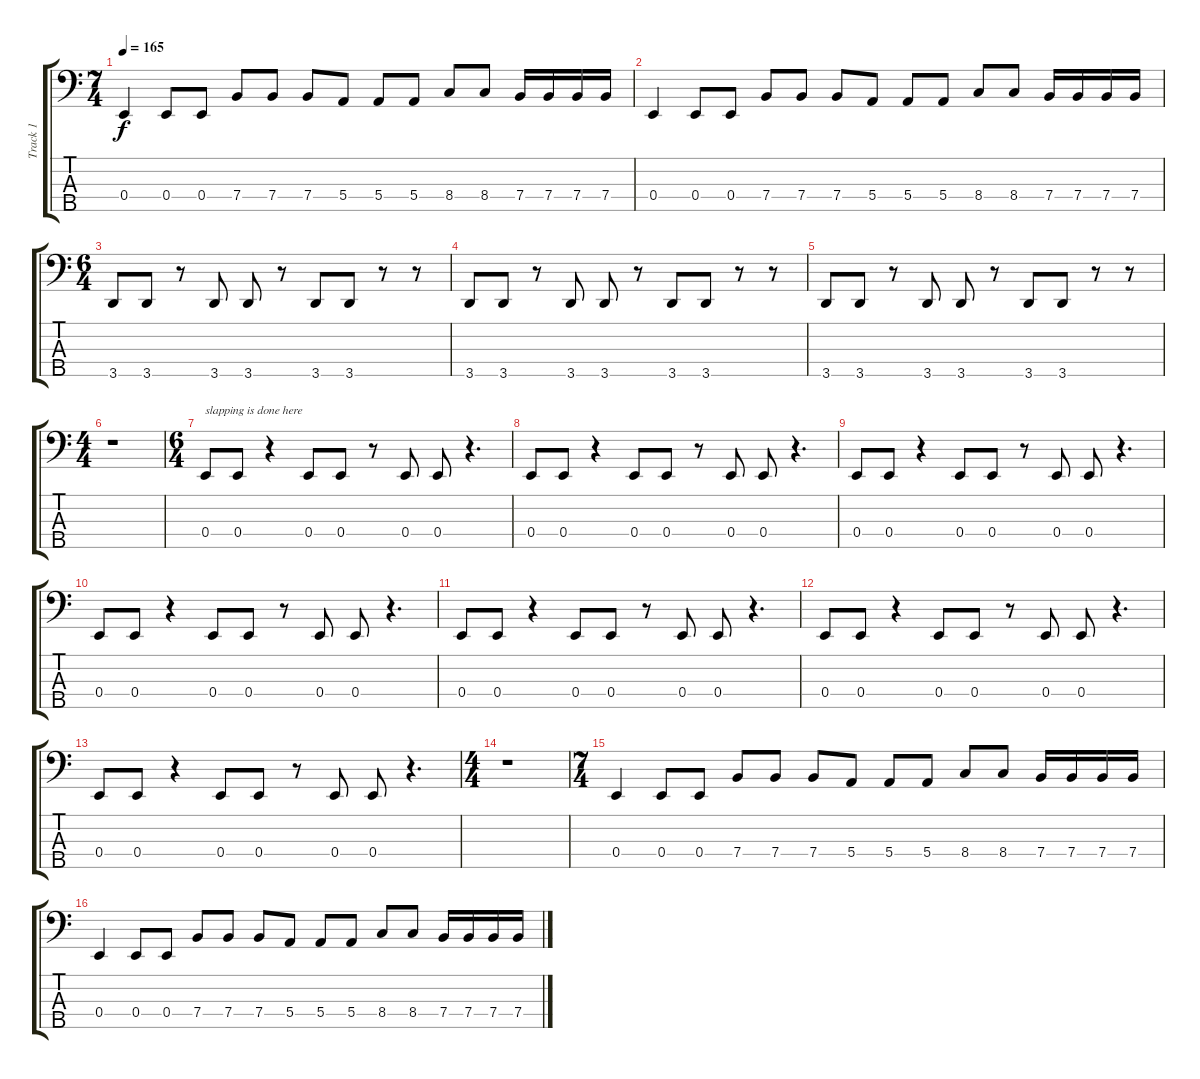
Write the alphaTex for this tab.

\track ("Track 1" "Track 1") {instrument electricbassfinger}
\staff {score tabs}
\tuning (G2 D2 A1 E1 B0) {hide}
\ts (7 4)
\tempo 165
\clef f4
\ks c
0.4.4{dy f} 0.4.8 0.4.8 7.4.8 7.4.8 7.4.8 5.4.8 5.4.8 5.4.8 8.4.8 8.4.8 7.4.16 7.4.16 7.4.16 7.4.16 |
0.4.4 0.4.8 0.4.8 7.4.8 7.4.8 7.4.8 5.4.8 5.4.8 5.4.8 8.4.8 8.4.8 7.4.16 7.4.16 7.4.16 7.4.16 |
\ts (6 4)
3.5.8 3.5.8 r.8 3.5.8 3.5.8 r.8 3.5.8 3.5.8 r.8 r.8 |
3.5.8 3.5.8 r.8 3.5.8 3.5.8 r.8 3.5.8 3.5.8 r.8 r.8 |
3.5.8 3.5.8 r.8 3.5.8 3.5.8 r.8 3.5.8 3.5.8 r.8 r.8 |
\ts (4 4)
r.1 |
\ts (6 4)
0.4.8{txt "slapping is done here" instrument slapbass1} 0.4.8 r.4 0.4.8 0.4.8 r.8 0.4.8 0.4.8 r.4{d} |
0.4.8 0.4.8 r.4 0.4.8 0.4.8 r.8 0.4.8 0.4.8 r.4{d} |
0.4.8 0.4.8 r.4 0.4.8 0.4.8 r.8 0.4.8 0.4.8 r.4{d} |
0.4.8 0.4.8 r.4 0.4.8 0.4.8 r.8 0.4.8 0.4.8 r.4{d} |
0.4.8 0.4.8 r.4 0.4.8 0.4.8 r.8 0.4.8 0.4.8 r.4{d} |
0.4.8 0.4.8 r.4 0.4.8 0.4.8 r.8 0.4.8 0.4.8 r.4{d} |
0.4.8 0.4.8 r.4 0.4.8 0.4.8 r.8 0.4.8 0.4.8 r.4{d} |
\ts (4 4)
r.1 |
\ts (7 4)
0.4.4{instrument electricbassfinger} 0.4.8 0.4.8 7.4.8 7.4.8 7.4.8 5.4.8 5.4.8 5.4.8 8.4.8 8.4.8 7.4.16 7.4.16 7.4.16 7.4.16 |
0.4.4 0.4.8 0.4.8 7.4.8 7.4.8 7.4.8 5.4.8 5.4.8 5.4.8 8.4.8 8.4.8 7.4.16 7.4.16 7.4.16 7.4.16
